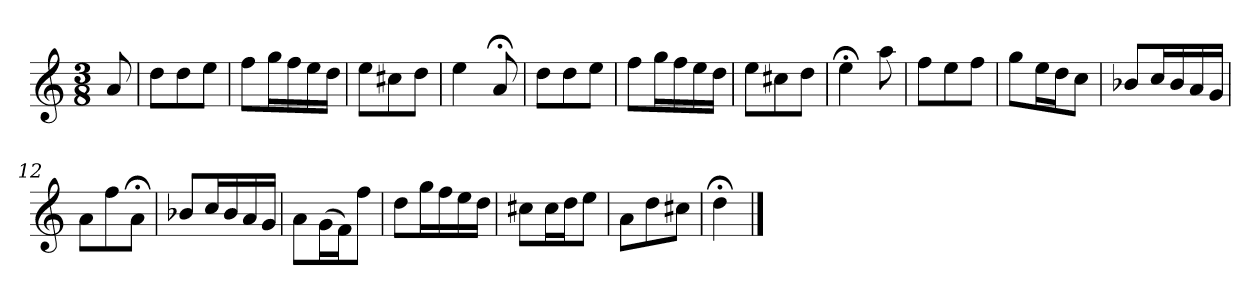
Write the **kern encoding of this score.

**kern
*part1
*staff1
*k[]
*D:dor
*M3/8
*MM120
=
8a
=1
8ddL
8dd
8eeJ
=2
8ffL
16ggL
16ff
16ee
16ddJJ
=3
8eeL
8cc#X
8ddJ
=4
4ee
8a;<
=5
8ddL
8dd
8eeJ
=6
8ffL
16ggL
16ff
16ee
16ddJJ
=7
8eeL
8cc#X
8ddJ
=8
4ee;<
8aa
=9
8ffL
8ee
8ffJ
=10
8ggL
16eeL
16ddJ
8ccJ
=11
8b-XL
16ccL
16b-
16a
16gJJ
=12
8aL
8ff
8a;<J
=13
8b-XL
16ccL
16b-
16a
16gJJ
=14
8aL
(16gL
16fJ)
8ffJ
=15
8ddL
16ggL
16ff
16ee
16ddJJ
=16
8cc#XL
16cc#L
16ddJ
8eeJ
=17
8aL
8dd
8cc#XJ
=18
4dd;<
==
*-
